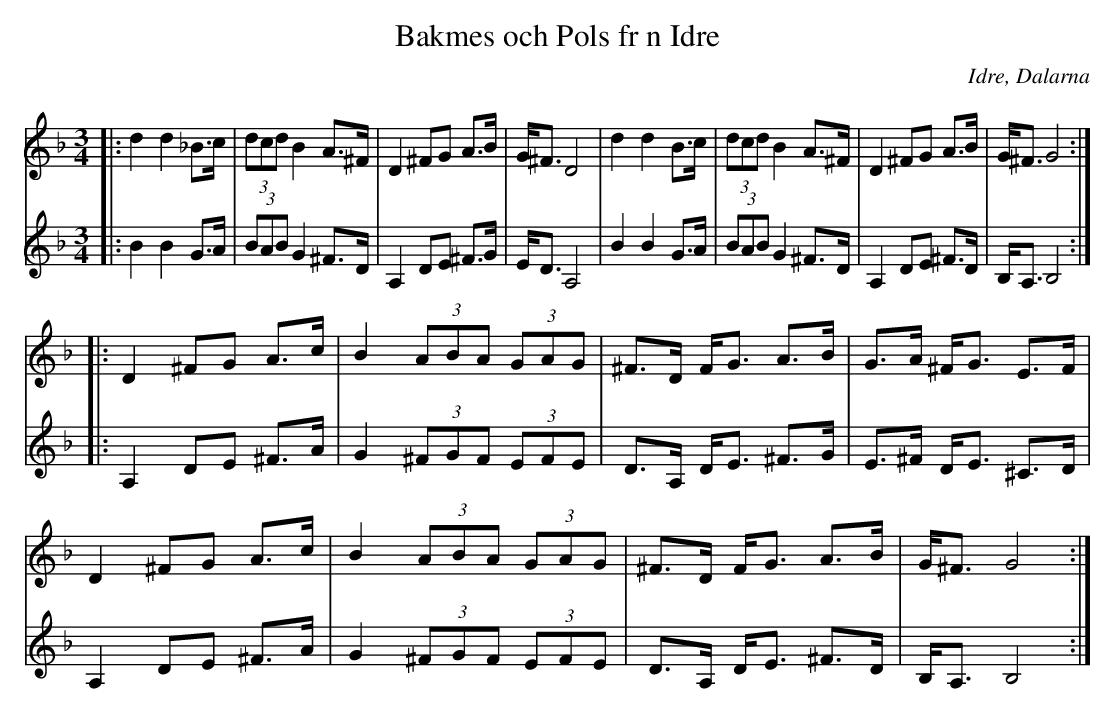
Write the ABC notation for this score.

X:1
T: Bakmes och Pols fr n Idre
O: Idre, Dalarna
M: 3/4
L: 1/8
K: Gdor
V:1
|: d2 d2 _B>c | (3dcd B2 A>^F | D2 ^FG A>B | G<^F D4 | d2 d2 B>c | (3:2 dcd B2 A>^F | D2 ^FG A>B | G<^F G4 :|
|: D2 ^FG A>c | B2 (3:2 ABA (3:2 GAG | ^F>D F<G A>B | G>A ^F<G E>F |
D2 ^FG A>c | B2 (3:2 ABA (3:2 GAG | ^F>D F<G A>B | G<^F G4 :|]
V:2
|: B2 B2 G>A | (3:2 BAB G2 ^F>D | A,2 DE ^F>G | E<D A,4 | B2 B2 G>A | (3:2 BAB G2 ^F>D | A,2 DE ^F>D | B,<A, B,4 :|
|: A,2 DE ^F>A | G2 (3:2 ^FGF (3:2 EFE | D>A, D<E ^F>G |E>^F D<E ^C>D |
A,2 DE ^F>A | G2 (3:2 ^FGF (3:2 EFE | D>A, D<E ^F>D | B,<A, B,4 :|]
